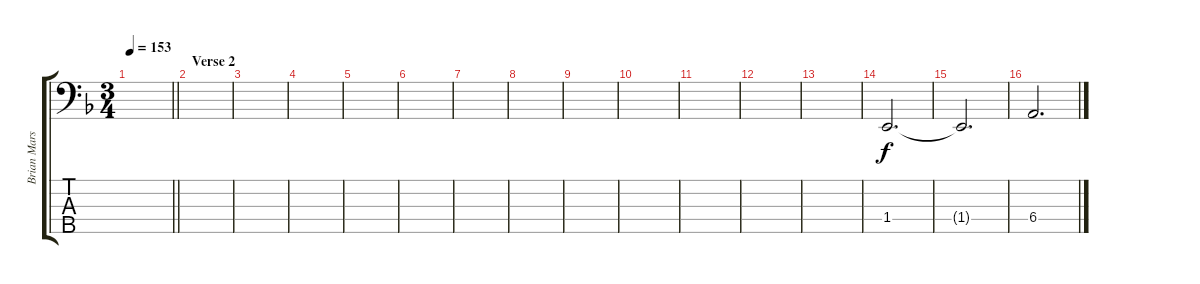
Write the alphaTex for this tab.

\track ("Brian Marshall" "Brian Mars") {instrument electricbassfinger}
\staff {score tabs}
\tuning (Gb2 Db2 Ab1 Eb1 Bb0) {hide}
\ts (3 4)
\tempo 153
\clef f4
\barLineRight lightlight
\ks dminor
|
\section ("" "Verse 2")
|
|
|
|
|
|
|
|
|
|
|
|
1.4.2{d volume 16} |
1.4{t}.2{d} |
6.4.2{d}
